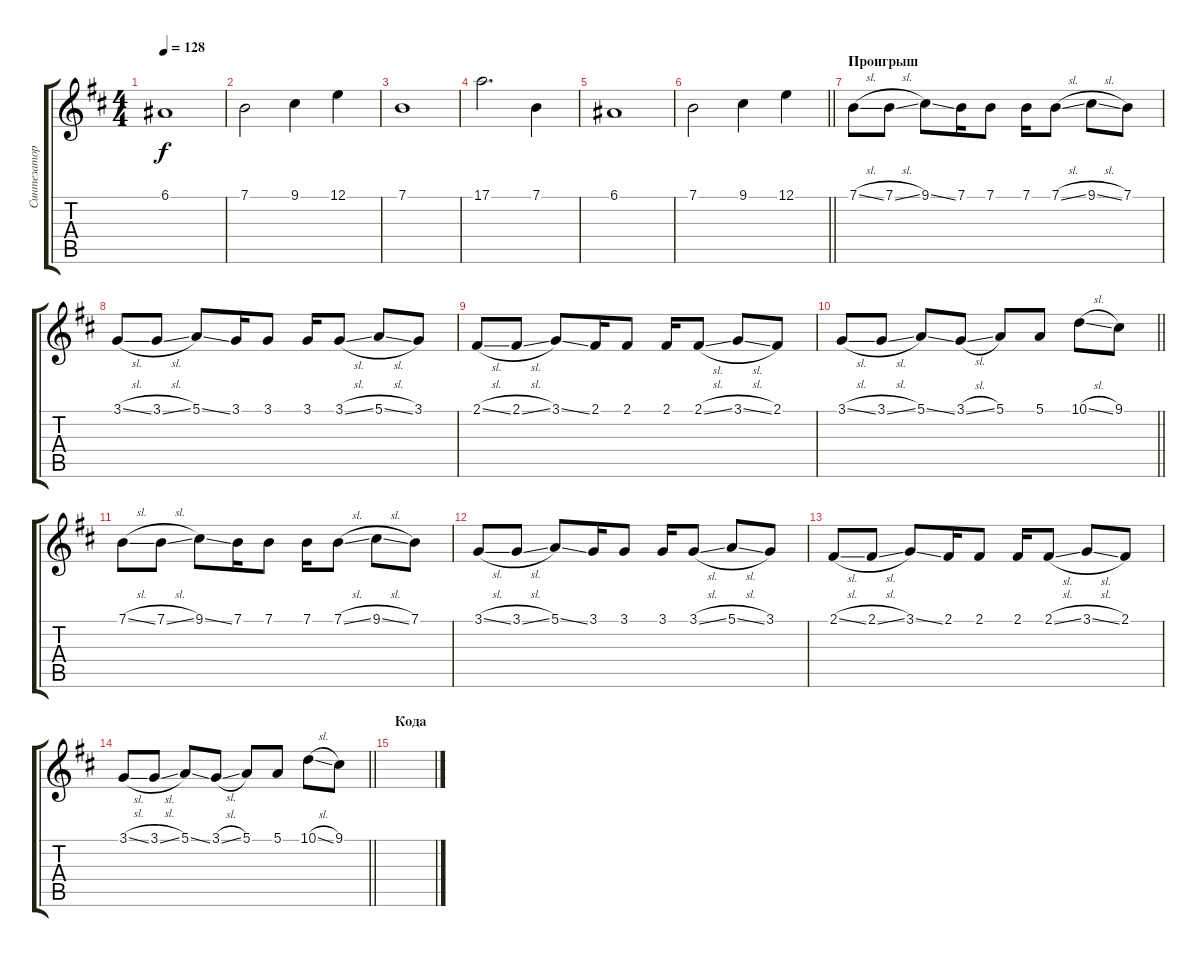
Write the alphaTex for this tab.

\track ("Синтезатор" "Синтезатор") {instrument stringensemble1}
\staff {score tabs}
\tuning (E4 B3 G3 D3 A2 E2) {hide}
\ts (4 4)
\tempo 128
\clef g2
\ks bminor
6.1.1{dy f} |
7.1.2 9.1.4 12.1.4 |
7.1.1 |
17.1.2{d} 7.1.4 |
6.1.1 |
\barLineRight lightlight
7.1.2 9.1.4 12.1.4 |
\section ("" "Проигрыш")
7.1{sl}.8{volume 12 instrument lead1square} 7.1{sl}.8 9.1{ss}.8 7.1.16 7.1.8 7.1.16 7.1{sl}.8 9.1{sl}.8 7.1.8 |
3.1{sl}.8 3.1{sl}.8 5.1{ss}.8 3.1.16 3.1.8 3.1.16 3.1{sl}.8 5.1{sl}.8 3.1.8 |
2.1{sl}.8 2.1{sl}.8 3.1{ss}.8 2.1.16 2.1.8 2.1.16 2.1{sl}.8 3.1{sl}.8 2.1.8 |
\barLineRight lightlight
3.1{sl}.8 3.1{sl}.8 5.1{ss}.8 3.1{sl}.8 5.1.8 5.1.8 10.1{sl}.8 9.1.8 |
7.1{sl}.8{volume 12 instrument lead1square} 7.1{sl}.8 9.1{ss}.8 7.1.16 7.1.8 7.1.16 7.1{sl}.8 9.1{sl}.8 7.1.8 |
3.1{sl}.8 3.1{sl}.8 5.1{ss}.8 3.1.16 3.1.8 3.1.16 3.1{sl}.8 5.1{sl}.8 3.1.8 |
2.1{sl}.8 2.1{sl}.8 3.1{ss}.8 2.1.16 2.1.8 2.1.16 2.1{sl}.8 3.1{sl}.8 2.1.8 |
\barLineRight lightlight
3.1{sl}.8 3.1{sl}.8 5.1{ss}.8 3.1{sl}.8 5.1.8 5.1.8 10.1{sl}.8 9.1.8 |
\section ("" "Кода")
